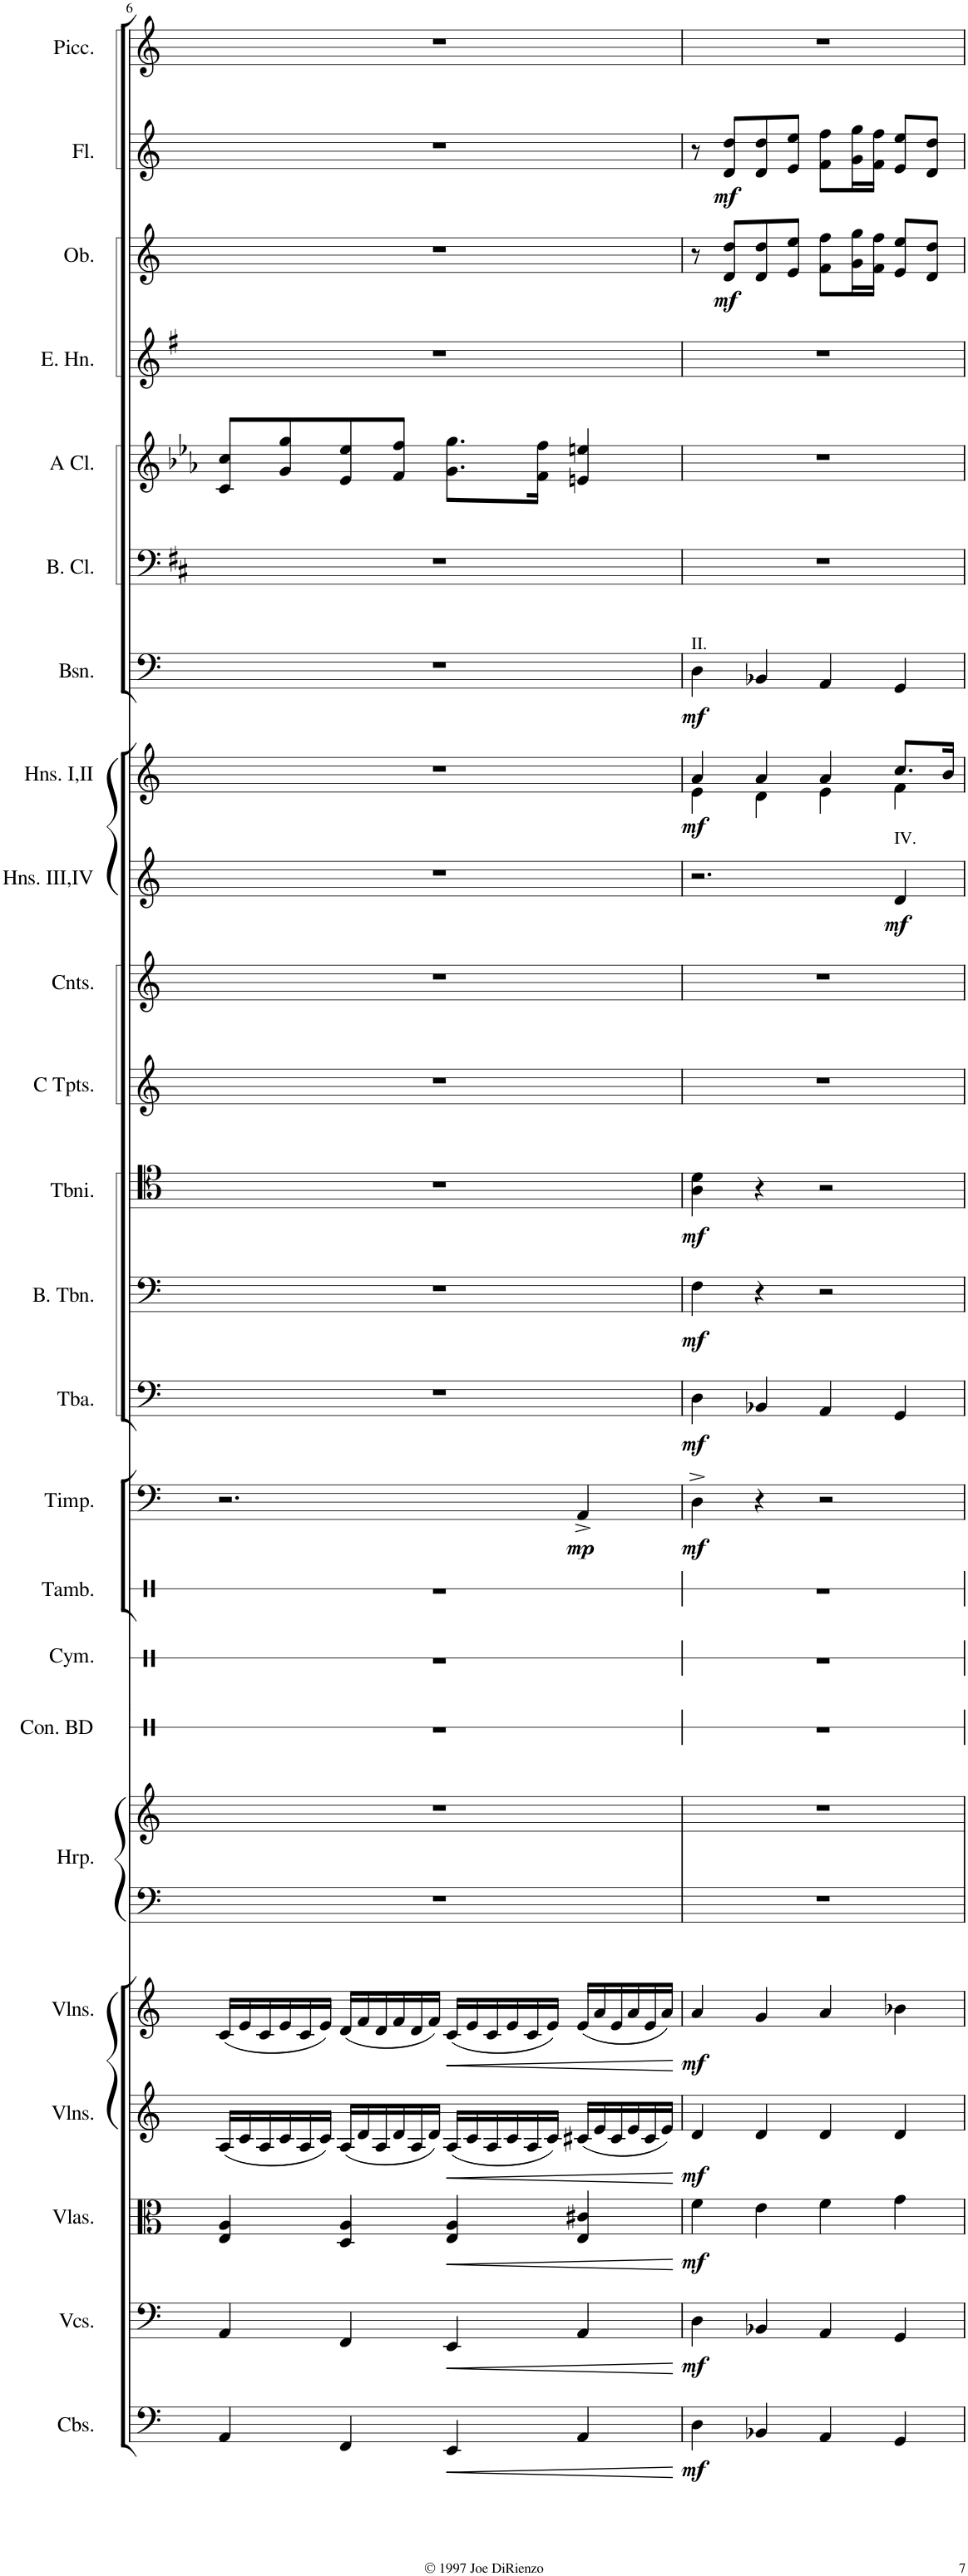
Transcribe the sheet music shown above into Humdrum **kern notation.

**kern	**dynam	**kern	**dynam	**kern	**dynam	**kern	**dynam	**kern	**dynam	**kern	**kern	**kern	**kern	**kern	**kern	**dynam	**kern	**dynam	**kern	**dynam	**kern	**dynam	**kern	**kern	**kern	**dynam	**kern	**dynam	**kern	**dynam	**kern	**kern	**kern	**kern	**dynam	**kern	**dynam	**kern
*part24	*part24	*part23	*part23	*part22	*part22	*part21	*part21	*part20	*part20	*part19	*part19	*part18	*part17	*part16	*part15	*part15	*part14	*part14	*part13	*part13	*part12	*part12	*part11	*part10	*part9	*part9	*part8	*part8	*part7	*part7	*part6	*part5	*part4	*part3	*part3	*part2	*part2	*part1
*staff25	*staff25	*staff24	*staff24	*staff23	*staff23	*staff22	*staff22	*staff21	*staff21	*staff20	*staff19	*staff18	*staff17	*staff16	*staff15	*staff15	*staff14	*staff14	*staff13	*staff13	*staff12	*staff12	*staff11	*staff10	*staff9	*staff9	*staff8	*staff8	*staff7	*staff7	*staff6	*staff5	*staff4	*staff3	*staff3	*staff2	*staff2	*staff1
*I"Contrabasses	*	*I"Violoncellos	*	*I"Violas	*	*I"Violins	*	*I"Violins	*	*I"Harp	*	*I"Concert Bass Drum	*I"Cymbal	*I"Tambourine	*I"Timpani	*	*I"Tuba	*	*I"Bass Trombone	*	*I"Trombones	*	*I"C Trumpets	*I"Cornets (C)	*I"Horns III,IV	*	*I"Horns I &amp; II	*	*I"Bassoons	*	*I"Bass Clarinet	*I"A Clarinets	*I"English Horn	*I"Oboes	*	*I"Flutes	*	*I"Piccolo
*I'Cbs.	*	*I'Vcs.	*	*I'Vlas.	*	*I'Vlns.	*	*I'Vlns.	*	*I'Hrp.	*	*I'Con. BD	*I'Cym.	*I'Tamb.	*I'Timp.	*	*I'Tba.	*	*I'B. Tbn.	*	*	*	*I'C Tpts.	*I'Cnts.	*I'Hns. III,IV	*	*I'Hns. I,II	*	*I'Bsn.	*	*I'B. Cl.	*I'A Cl.	*I'E. Hn.	*I'Ob.	*	*I'Fl.	*	*I'Picc.
!!LO:PB:g=z
*clefF4	*	*clefF4	*	*clefC3	*	*clefG2	*	*clefG2	*	*clefF4	*clefG2	*clefX	*clefX	*clefX	*clefF4	*	*clefF4	*	*clefF4	*	*clefC4	*	*clefG2	*clefG2	*clefG2	*	*clefG2	*	*clefF4	*	*clefF4	*clefG2	*clefG2	*clefG2	*	*clefG2	*	*clefG2
*Trd7c12	*	*	*	*	*	*	*	*Trd1c2	*	*Trd1c2	*Trd1c2	*	*	*	*	*	*	*	*Trd1c2	*	*	*	*	*	*Trd4c7	*	*Trd4c7	*	*	*	*Trd1c2	*Trd2c3	*Trd4c7	*	*	*	*	*Trd-7c-12
*k[]	*	*k[]	*	*k[]	*	*k[]	*	*k[]	*	*k[]	*k[]	*k[]	*k[]	*k[]	*k[]	*	*k[]	*	*k[]	*	*k[]	*	*k[]	*k[]	*k[]	*	*k[]	*	*k[]	*	*k[f#c#]	*k[b-e-a-]	*k[f#]	*k[]	*	*k[]	*	*k[]
*M4/4	*	*M4/4	*	*M4/4	*	*M4/4	*	*M4/4	*	*M4/4	*M4/4	*M4/4	*M4/4	*M4/4	*M4/4	*	*M4/4	*	*M4/4	*	*M4/4	*	*M4/4	*M4/4	*M4/4	*	*M4/4	*	*M4/4	*	*M4/4	*M4/4	*M4/4	*M4/4	*	*M4/4	*	*M4/4
*	*	*	*	*	*	*Xbrackettup	*	*Xbrackettup	*	*	*	*	*	*	*	*	*	*	*	*	*	*	*	*	*	*	*	*	*	*	*	*	*	*	*	*	*	*
=6	=6	=6	=6	=6	=6	=6	=6	=6	=6	=6	=6	=6	=6	=6	=6	=6	=6	=6	=6	=6	=6	=6	=6	=6	=6	=6	=6	=6	=6	=6	=6	=6	=6	=6	=6	=6	=6	=6
4AA/	.	4AA/	.	4E/ 4A/	.	(24A/LL	.	(24c/LL	.	1r	1r	1r	1r	1r	2.r	.	1r	.	1r	.	1r	.	1r	1r	1r	.	1r	.	1r	.	1r	8c/ 8cc/L	1r	1r	.	1r	.	1r
.	.	.	.	.	.	24c/	.	24e/	.	.	.	.	.	.	.	.	.	.	.	.	.	.	.	.	.	.	.	.	.	.	.	.	.	.	.	.	.	.
.	.	.	.	.	.	24A/	.	24c/	.	.	.	.	.	.	.	.	.	.	.	.	.	.	.	.	.	.	.	.	.	.	.	.	.	.	.	.	.	.
.	.	.	.	.	.	24c/	.	24e/	.	.	.	.	.	.	.	.	.	.	.	.	.	.	.	.	.	.	.	.	.	.	.	8g/ 8gg/	.	.	.	.	.	.
.	.	.	.	.	.	24A/	.	24c/	.	.	.	.	.	.	.	.	.	.	.	.	.	.	.	.	.	.	.	.	.	.	.	.	.	.	.	.	.	.
.	.	.	.	.	.	24c/JJ)	.	24e/JJ)	.	.	.	.	.	.	.	.	.	.	.	.	.	.	.	.	.	.	.	.	.	.	.	.	.	.	.	.	.	.
4FF/	.	4FF/	.	4D/ 4A/	.	(24A/LL	.	(24d/LL	.	.	.	.	.	.	.	.	.	.	.	.	.	.	.	.	.	.	.	.	.	.	.	8e-/ 8ee-/	.	.	.	.	.	.
.	.	.	.	.	.	24d/	.	24f/	.	.	.	.	.	.	.	.	.	.	.	.	.	.	.	.	.	.	.	.	.	.	.	.	.	.	.	.	.	.
.	.	.	.	.	.	24A/	.	24d/	.	.	.	.	.	.	.	.	.	.	.	.	.	.	.	.	.	.	.	.	.	.	.	.	.	.	.	.	.	.
.	.	.	.	.	.	24d/	.	24f/	.	.	.	.	.	.	.	.	.	.	.	.	.	.	.	.	.	.	.	.	.	.	.	8f/ 8ff/J	.	.	.	.	.	.
.	.	.	.	.	.	24A/	.	24d/	.	.	.	.	.	.	.	.	.	.	.	.	.	.	.	.	.	.	.	.	.	.	.	.	.	.	.	.	.	.
.	.	.	.	.	.	24d/JJ)	.	24f/JJ)	.	.	.	.	.	.	.	.	.	.	.	.	.	.	.	.	.	.	.	.	.	.	.	.	.	.	.	.	.	.
4EE/	.	4EE/	.	4E/ 4A/	.	(24A/LL	.	(24c/LL	.	.	.	.	.	.	.	.	.	.	.	.	.	.	.	.	.	.	.	.	.	.	.	8.g\ 8.gg\L	.	.	.	.	.	.
.	.	.	.	.	.	24c/	.	24e/	.	.	.	.	.	.	.	.	.	.	.	.	.	.	.	.	.	.	.	.	.	.	.	.	.	.	.	.	.	.
.	.	.	.	.	.	24A/	.	24c/	.	.	.	.	.	.	.	.	.	.	.	.	.	.	.	.	.	.	.	.	.	.	.	.	.	.	.	.	.	.
.	.	.	.	.	.	24c/	.	24e/	.	.	.	.	.	.	.	.	.	.	.	.	.	.	.	.	.	.	.	.	.	.	.	.	.	.	.	.	.	.
.	.	.	.	.	.	24A/	.	24c/	.	.	.	.	.	.	.	.	.	.	.	.	.	.	.	.	.	.	.	.	.	.	.	.	.	.	.	.	.	.
.	.	.	.	.	.	.	.	.	.	.	.	.	.	.	.	.	.	.	.	.	.	.	.	.	.	.	.	.	.	.	.	16f\ 16ff\Jk	.	.	.	.	.	.
.	.	.	.	.	.	24c/JJ)	.	24e/JJ)	.	.	.	.	.	.	.	.	.	.	.	.	.	.	.	.	.	.	.	.	.	.	.	.	.	.	.	.	.	.
!	!	!	!	!	!	!	!	!	!	!	!	!	!	!	!	!LO:DY:b	!	!	!	!	!	!	!	!	!	!	!	!	!	!	!	!	!	!	!	!	!	!
4AA/	.	4AA/	.	4E/ 4c#X/	.	(24c#X/LL	.	(24e/LL	.	.	.	.	.	.	4AA^/	mp	.	.	.	.	.	.	.	.	.	.	.	.	.	.	.	4en/ 4een/	.	.	.	.	.	.
.	.	.	.	.	.	24e/	.	24a/	.	.	.	.	.	.	.	.	.	.	.	.	.	.	.	.	.	.	.	.	.	.	.	.	.	.	.	.	.	.
.	.	.	.	.	.	24c#/	.	24e/	.	.	.	.	.	.	.	.	.	.	.	.	.	.	.	.	.	.	.	.	.	.	.	.	.	.	.	.	.	.
.	.	.	.	.	.	24e/	.	24a/	.	.	.	.	.	.	.	.	.	.	.	.	.	.	.	.	.	.	.	.	.	.	.	.	.	.	.	.	.	.
.	.	.	.	.	.	24c#/	.	24e/	.	.	.	.	.	.	.	.	.	.	.	.	.	.	.	.	.	.	.	.	.	.	.	.	.	.	.	.	.	.
.	.	.	.	.	.	24e/JJ)	.	24a/JJ)	.	.	.	.	.	.	.	.	.	.	.	.	.	.	.	.	.	.	.	.	.	.	.	.	.	.	.	.	.	.
=7	=7	=7	=7	=7	=7	=7	=7	=7	=7	=7	=7	=7	=7	=7	=7	=7	=7	=7	=7	=7	=7	=7	=7	=7	=7	=7	=7	=7	=7	=7	=7	=7	=7	=7	=7	=7	=7	=7
*	*	*	*	*	*	*	*	*	*	*	*	*	*	*	*	*	*	*	*	*	*	*	*	*	*	*	*^	*	*	*	*	*	*	*	*	*	*	*
!	!	!	!	!	!	!	!	!	!	!	!	!	!	!	!	!	!	!	!	!	!	!	!	!	!	!	!	!	!	!LO:TX:a:t=II.	!	!	!	!	!	!	!	!	!
!	!LO:DY:b	!	!LO:DY:b	!	!LO:DY:b	!	!LO:DY:b	!	!LO:DY:b	!	!	!	!	!	!	!LO:DY:b	!	!LO:DY:b	!	!LO:DY:b	!	!LO:DY:b	!	!	!	!	!	!	!LO:DY:b	!	!LO:DY:b	!	!	!	!	!	!	!	!
4D\	mf	4D\	mf	4f\	mf	4d/	mf	4a/	mf	1r	1r	1r	1r	1r	4D^\	mf	4D\	mf	4F\	mf	4A\ 4d\	mf	1r	1r	2.r	.	4a/	4e\	mf	4D\	mf	1r	1r	1r	8r	.	8r	.	1r
!	!	!	!	!	!	!	!	!	!	!	!	!	!	!	!	!	!	!	!	!	!	!	!	!	!	!	!	!	!	!	!	!	!	!	!	!LO:DY:b	!	!LO:DY:b	!
.	.	.	.	.	.	.	.	.	.	.	.	.	.	.	.	.	.	.	.	.	.	.	.	.	.	.	.	.	.	.	.	.	.	.	8d/ 8dd/L	mf	8d/ 8dd/L	mf	.
4BB-X/	.	4BB-X/	.	4e\	.	4d/	.	4g/	.	.	.	.	.	.	4r	.	4BB-X/	.	4r	.	4r	.	.	.	.	.	4a/	4d\	.	4BB-X/	.	.	.	.	8d/ 8dd/	.	8d/ 8dd/	.	.
.	.	.	.	.	.	.	.	.	.	.	.	.	.	.	.	.	.	.	.	.	.	.	.	.	.	.	.	.	.	.	.	.	.	.	8e/ 8ee/J	.	8e/ 8ee/J	.	.
4AA/	.	4AA/	.	4f\	.	4d/	.	4a/	.	.	.	.	.	.	2r	.	4AA/	.	2r	.	2r	.	.	.	.	.	4a/	4e\	.	4AA/	.	.	.	.	8f\ 8ff\L	.	8f\ 8ff\L	.	.
.	.	.	.	.	.	.	.	.	.	.	.	.	.	.	.	.	.	.	.	.	.	.	.	.	.	.	.	.	.	.	.	.	.	.	16g\ 16gg\L	.	16g\ 16gg\L	.	.
.	.	.	.	.	.	.	.	.	.	.	.	.	.	.	.	.	.	.	.	.	.	.	.	.	.	.	.	.	.	.	.	.	.	.	16f\ 16ff\JJ	.	16f\ 16ff\JJ	.	.
!	!	!	!	!	!	!	!	!	!	!	!	!	!	!	!	!	!	!	!	!	!	!	!	!	!LO:TX:a:t=IV.	!	!	!	!	!	!	!	!	!	!	!	!	!	!
!	!	!	!	!	!	!	!	!	!	!	!	!	!	!	!	!	!	!	!	!	!	!	!	!	!	!LO:DY:b	!	!	!	!	!	!	!	!	!	!	!	!	!
4GG/	.	4GG/	.	4g\	.	4d/	.	4b-X\	.	.	.	.	.	.	.	.	4GG/	.	.	.	.	.	.	.	4d/	mf	8.cc/L	4f\	.	4GG/	.	.	.	.	8e/ 8ee/L	.	8e/ 8ee/L	.	.
.	.	.	.	.	.	.	.	.	.	.	.	.	.	.	.	.	.	.	.	.	.	.	.	.	.	.	.	.	.	.	.	.	.	.	8d/ 8dd/J	.	8d/ 8dd/J	.	.
.	.	.	.	.	.	.	.	.	.	.	.	.	.	.	.	.	.	.	.	.	.	.	.	.	.	.	16b/Jk	.	.	.	.	.	.	.	.	.	.	.	.
*	*	*	*	*	*	*	*	*	*	*	*	*	*	*	*	*	*	*	*	*	*	*	*	*	*	*	*v	*v	*	*	*	*	*	*	*	*	*	*	*
=	=	=	=	=	=	=	=	=	=	=	=	=	=	=	=	=	=	=	=	=	=	=	=	=	=	=	=	=	=	=	=	=	=	=	=	=	=	=
*-	*-	*-	*-	*-	*-	*-	*-	*-	*-	*-	*-	*-	*-	*-	*-	*-	*-	*-	*-	*-	*-	*-	*-	*-	*-	*-	*-	*-	*-	*-	*-	*-	*-	*-	*-	*-	*-	*-
